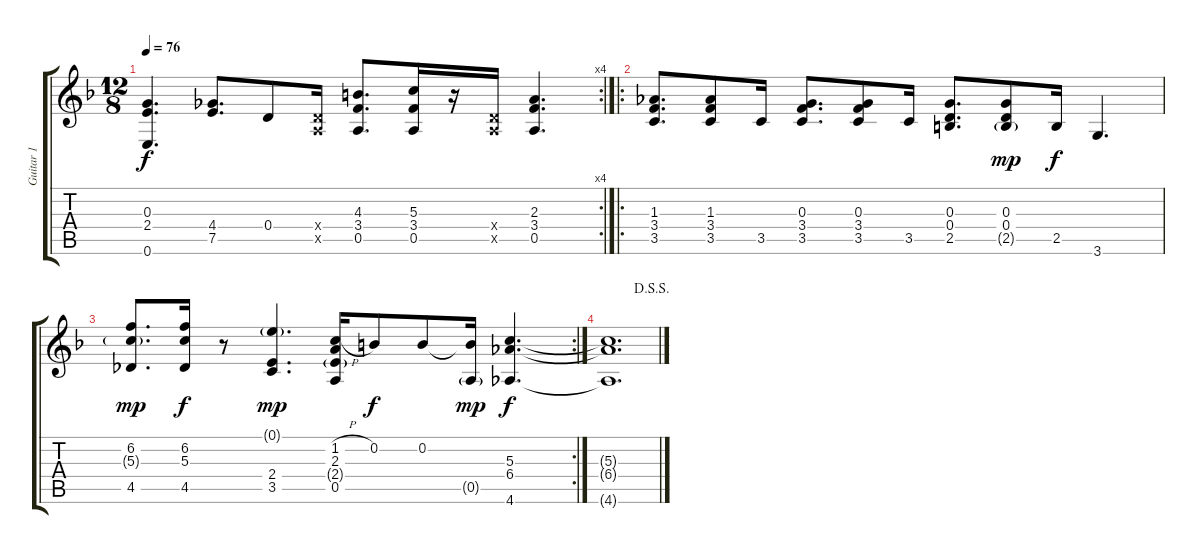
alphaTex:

\track ("Guitar 1" "Guitar 1") {instrument acousticguitarsteel}
\staff {score tabs}
\tuning (E4 B3 G3 D3 A2 E2) {hide}
\rc 4
\ts (12 8)
\tempo 76
\clef g2
\ks dminor
(0.3 2.4 0.6).4{d dy f} (4.4 7.5).8{d} 0.4.8 (0.4{x} 0.5{x}).16 (4.3 3.4 0.5).8{d} (5.3 3.4 0.5).16 r.16 (0.4{x} 0.5{x}).16 (2.3 3.4 0.5).4{d} |
\ro
(1.3 3.4 3.5).8{d} (1.3 3.4 3.5).8 3.5.16 (0.3 3.4 3.5).8{d} (0.3 3.4 3.5).8 3.5.16 (0.3 0.4 2.5).8{d} (0.3 0.4 2.5{g}).8{dy mp} 2.5.16{dy f} 3.6.4{d} |
\rc 2
(6.2 5.3{g} 4.5).8{d dy mp} (6.2 5.3 4.5).16{dy f} r.8 (0.1{g} 2.4 3.5).4{d dy mp} (1.2{h} 2.3 2.4{g} 0.5).16 0.2.8{dy f} 0.2.8 (0.2{t} 0.5{g}).16{dy mp} (5.3 6.4 4.6).4{d dy f} |
\jump dalsegnosegno
(5.3{t} 6.4{t} 4.6{t}).1{d}
